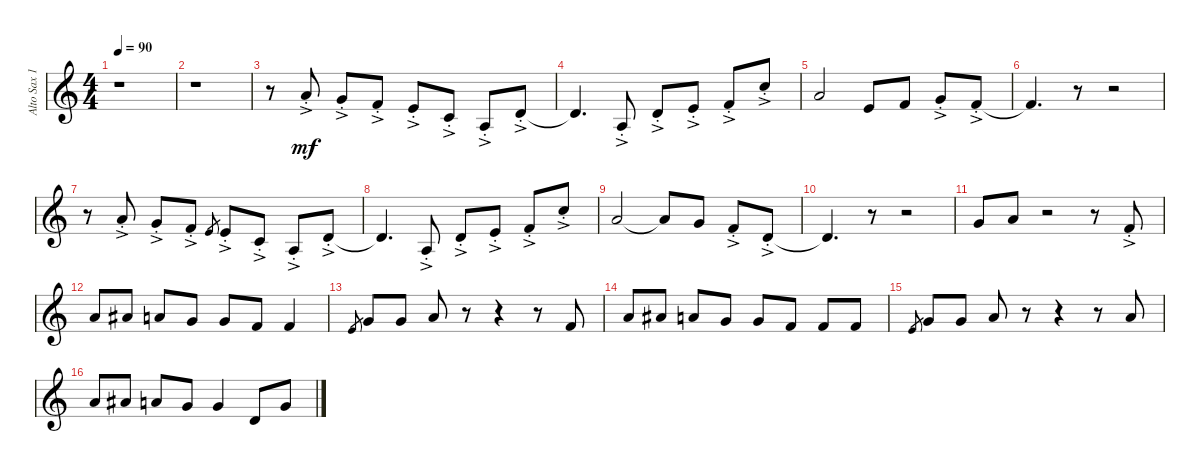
\track ("Alto Sax 1" "Alto Sax 1") {instrument acousticgrandpiano}
\staff {score}
\tuning (E4 B3 G3 D3 A2 E2 B1) {hide}
\ts (4 4)
\tempo 90
\clef g2
\ks c
r.1{dy mf instrument acousticgrandpiano} |
r.1 |
r.8 5.1{ac st}.8 3.1{ac st}.8 1.1{ac st}.8 0.1{ac st}.8 1.2{ac st}.8 2.3{ac st}.8 3.2{ac st}.8 |
3.2{t}.4{d} 2.3{ac st}.8 3.2{ac st}.8 0.1{ac st}.8 1.1{ac st}.8 8.1{ac st}.8 |
5.1.2 0.1.8 1.1.8 3.1{ac st}.8 1.1{ac st}.8 |
1.1{t}.4{d} r.8 r.2 |
r.8 5.1{ac st}.8 3.1{ac st}.8 1.1{ac st}.8 0.1.8{gr} 0.1{ac st}.8 1.2{ac st}.8 2.3{ac st}.8 3.2{ac st}.8 |
3.2{t}.4{d} 2.3{ac st}.8 3.2{ac st}.8 0.1{ac st}.8 1.1{ac st}.8 8.1{ac st}.8 |
5.1.2 5.1{t}.8 3.1.8 1.1{ac st}.8 3.2{ac st}.8 |
3.2{t}.4{d} r.8 r.2 |
3.1.8 5.1.8 r.2 r.8 1.1{ac st}.8 |
5.1.8 6.1.8 5.1.8 3.1.8 3.1.8 1.1.8 1.1.4 |
0.1.8{gr} 3.1.8 3.1.8 5.1.8 r.8 r.4 r.8 1.1.8 |
5.1.8 6.1.8 5.1.8 3.1.8 3.1.8 1.1.8 1.1.8 1.1.8 |
0.1.8{gr} 3.1.8 3.1.8 5.1.8 r.8 r.4 r.8 5.1.8 |
5.1.8 6.1.8 5.1.8 3.1.8 3.1.4 3.2.8 3.1.8
